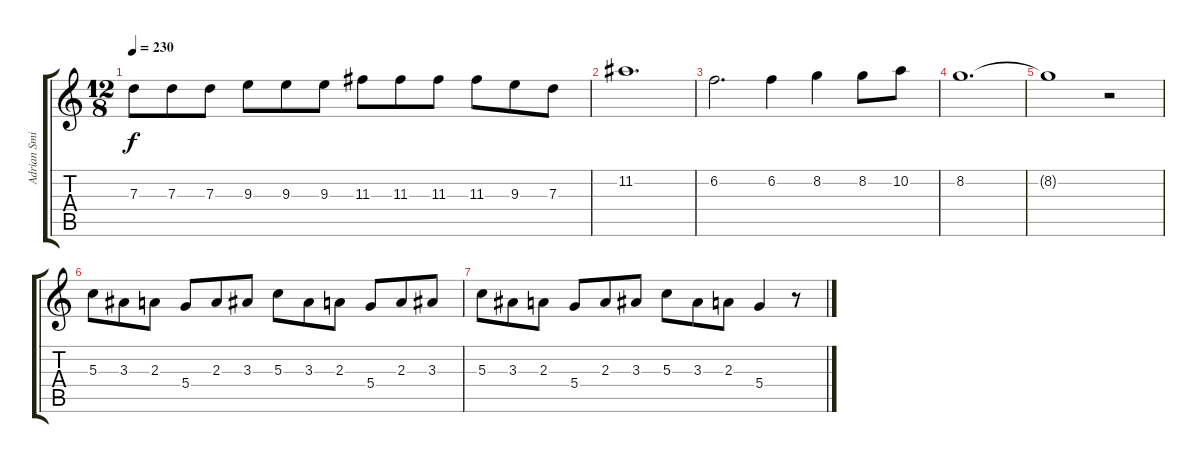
\track ("Adrian Smith" "Adrian Smi") {instrument distortionguitar}
\staff {score tabs}
\tuning (E4 B3 G3 D3 A2 E2) {hide}
\ts (12 8)
\tempo 230
\clef g2
\ks c
7.3.8{dy f} 7.3.8 7.3.8 9.3.8 9.3.8 9.3.8 11.3.8 11.3.8 11.3.8 11.3.8 9.3.8 7.3.8 |
11.2.1{d} |
6.2.2{d} 6.2.4 8.2.4 8.2.8 10.2.8 |
8.2.1{d} |
8.2{t}.1 r.2 |
5.3.8 3.3.8 2.3.8 5.4.8 2.3.8 3.3.8 5.3.8 3.3.8 2.3.8 5.4.8 2.3.8 3.3.8 |
5.3.8 3.3.8 2.3.8 5.4.8 2.3.8 3.3.8 5.3.8 3.3.8 2.3.8 5.4.4 r.8
